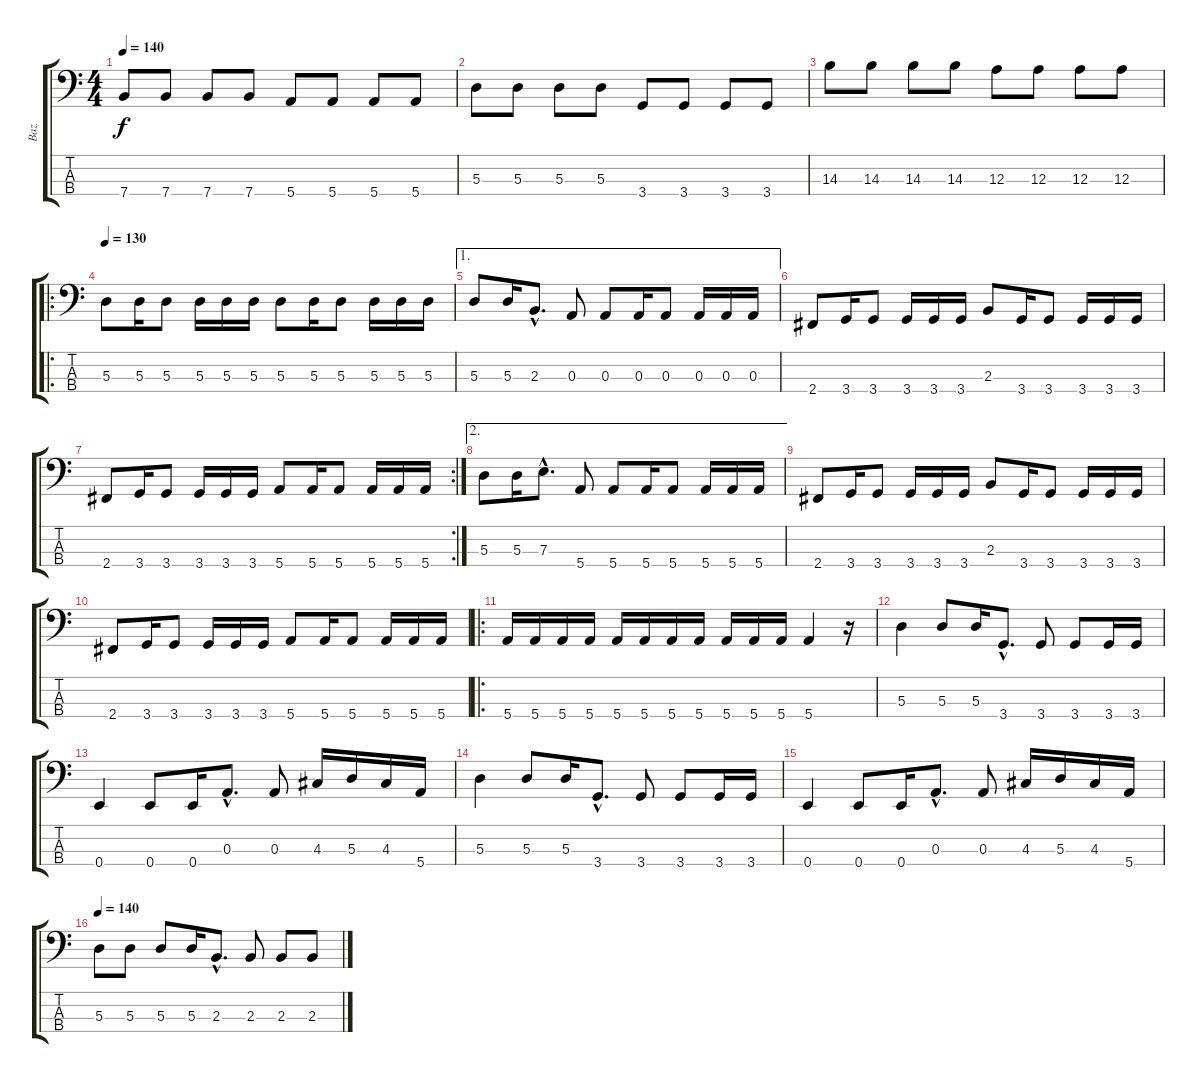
\track ("Baz" "Baz") {instrument electricbasspick}
\staff {score tabs}
\tuning (G2 D2 A1 E1) {hide}
\ts (4 4)
\tempo 140
\clef f4
\ks c
7.4.8{dy f} 7.4.8 7.4.8 7.4.8 5.4.8 5.4.8 5.4.8 5.4.8 |
5.3.8 5.3.8 5.3.8 5.3.8 3.4.8 3.4.8 3.4.8 3.4.8 |
14.3.8 14.3.8 14.3.8 14.3.8 12.3.8 12.3.8 12.3.8 12.3.8 |
\ro
\tempo 130
5.3.8 5.3.16 5.3.8 5.3.16 5.3.16 5.3.16 5.3.8 5.3.16 5.3.8 5.3.16 5.3.16 5.3.16 |
\ae 1
5.3.8 5.3.16 2.3{hac}.8{d} 0.3.8 0.3.8 0.3.16 0.3.8 0.3.16 0.3.16 0.3.16 |
2.4.8 3.4.16 3.4.8 3.4.16 3.4.16 3.4.16 2.3.8 3.4.16 3.4.8 3.4.16 3.4.16 3.4.16 |
\rc 2
2.4.8 3.4.16 3.4.8 3.4.16 3.4.16 3.4.16 5.4.8 5.4.16 5.4.8 5.4.16 5.4.16 5.4.16 |
\ae 2
5.3.8 5.3.16 7.3{hac}.8{d} 5.4.8 5.4.8 5.4.16 5.4.8 5.4.16 5.4.16 5.4.16 |
2.4.8 3.4.16 3.4.8 3.4.16 3.4.16 3.4.16 2.3.8 3.4.16 3.4.8 3.4.16 3.4.16 3.4.16 |
2.4.8 3.4.16 3.4.8 3.4.16 3.4.16 3.4.16 5.4.8 5.4.16 5.4.8 5.4.16 5.4.16 5.4.16 |
\ro
5.4.16 5.4.16 5.4.16 5.4.16 5.4.16 5.4.16 5.4.16 5.4.16 5.4.16 5.4.16 5.4.16 5.4.4 r.16 |
5.3.4 5.3.8 5.3.16 3.4{hac}.8{d} 3.4.8 3.4.8 3.4.16 3.4.16 |
0.4.4 0.4.8 0.4.16 0.3{hac}.8{d} 0.3.8 4.3.16 5.3.16 4.3.16 5.4.16 |
5.3.4 5.3.8 5.3.16 3.4{hac}.8{d} 3.4.8 3.4.8 3.4.16 3.4.16 |
0.4.4 0.4.8 0.4.16 0.3{hac}.8{d} 0.3.8 4.3.16 5.3.16 4.3.16 5.4.16 |
\tempo 140
5.3.8 5.3.8 5.3.8 5.3.16 2.3{hac}.8{d} 2.3.8 2.3.8 2.3.8
